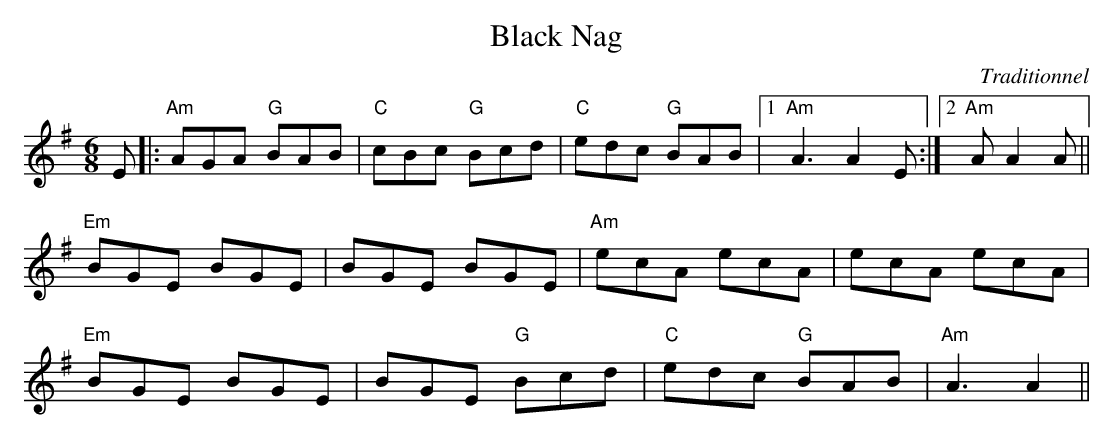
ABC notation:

X:1
T:Black Nag
C:Traditionnel
M:6/8
L:1/8
K:G
E|: "Am"AGA "G" BAB| "C"cBc "G"Bcd| "C"edc "G"BAB|1 "Am"A3 A2 E :|2"Am"A
3 A2  A||!
"Em"BGE BGE|BGE BGE| "Am"ecA ecA| ecA ecA|!
 "Em"BGE BGE| BGE "G"Bcd| "C"edc "G"BAB| "Am"A3 A2||!
